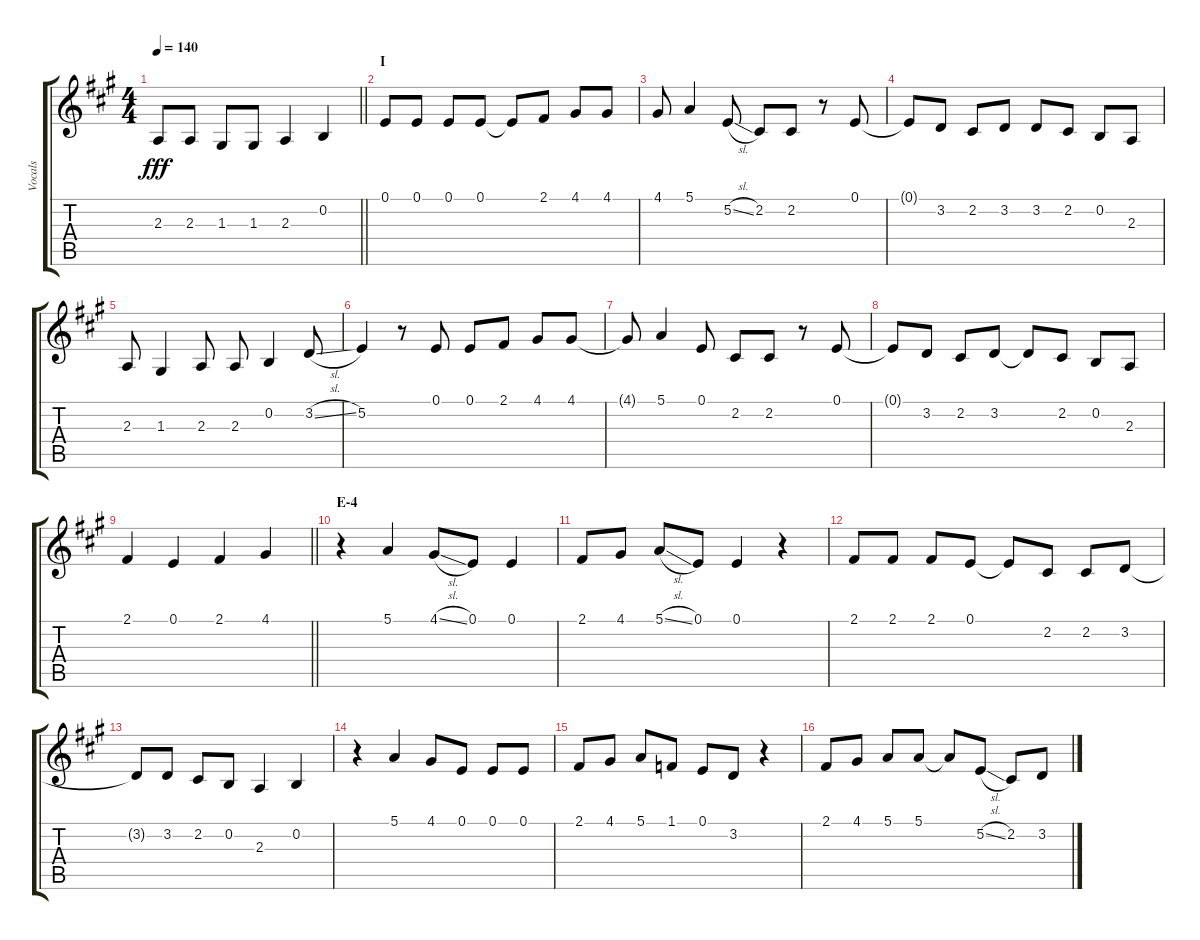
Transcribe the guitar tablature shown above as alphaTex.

\track ("Vocals" "Vocals") {instrument voiceoohs}
\staff {score tabs}
\tuning (E4 B3 G3 D3 A2 E2) {hide}
\ts (4 4)
\tempo 140
\clef g2
\barLineRight lightlight
\ks a
2.3.8{dy fff} 2.3.8 1.3.8 1.3.8 2.3.4 0.2.4 |
\section ("" "I")
0.1.8 0.1.8 0.1.8 0.1.8 0.1{t}.8 2.1.8 4.1.8 4.1.8 |
4.1.8 5.1.4 5.2{sl}.8 2.2.8 2.2.8 r.8 0.1.8 |
0.1{t}.8 3.2.8 2.2.8 3.2.8 3.2.8 2.2.8 0.2.8 2.3.8 |
2.3.8 1.3.4 2.3.8 2.3.8 0.2.4 3.2{sl}.8 |
5.2.4 r.8 0.1.8 0.1.8 2.1.8 4.1.8 4.1.8 |
4.1{t}.8 5.1.4 0.1.8 2.2.8 2.2.8 r.8 0.1.8 |
0.1{t}.8 3.2.8 2.2.8 3.2.8 3.2{t}.8 2.2.8 0.2.8 2.3.8 |
\barLineRight lightlight
2.1.4 0.1.4 2.1.4 4.1.4 |
\section ("" "E-4")
r.4 5.1.4 4.1{sl}.8 0.1.8 0.1.4 |
2.1.8 4.1.8 5.1{sl}.8 0.1.8 0.1.4 r.4 |
2.1.8 2.1.8 2.1.8 0.1.8 0.1{t}.8 2.2.8 2.2.8 3.2.8 |
3.2{t}.8 3.2.8 2.2.8 0.2.8 2.3.4 0.2.4 |
r.4 5.1.4 4.1.8 0.1.8 0.1.8 0.1.8 |
2.1.8 4.1.8 5.1.8 1.1.8 0.1.8 3.2.8 r.4 |
2.1.8 4.1.8 5.1.8 5.1.8 5.1{t}.8 5.2{sl}.8 2.2.8 3.2.8
